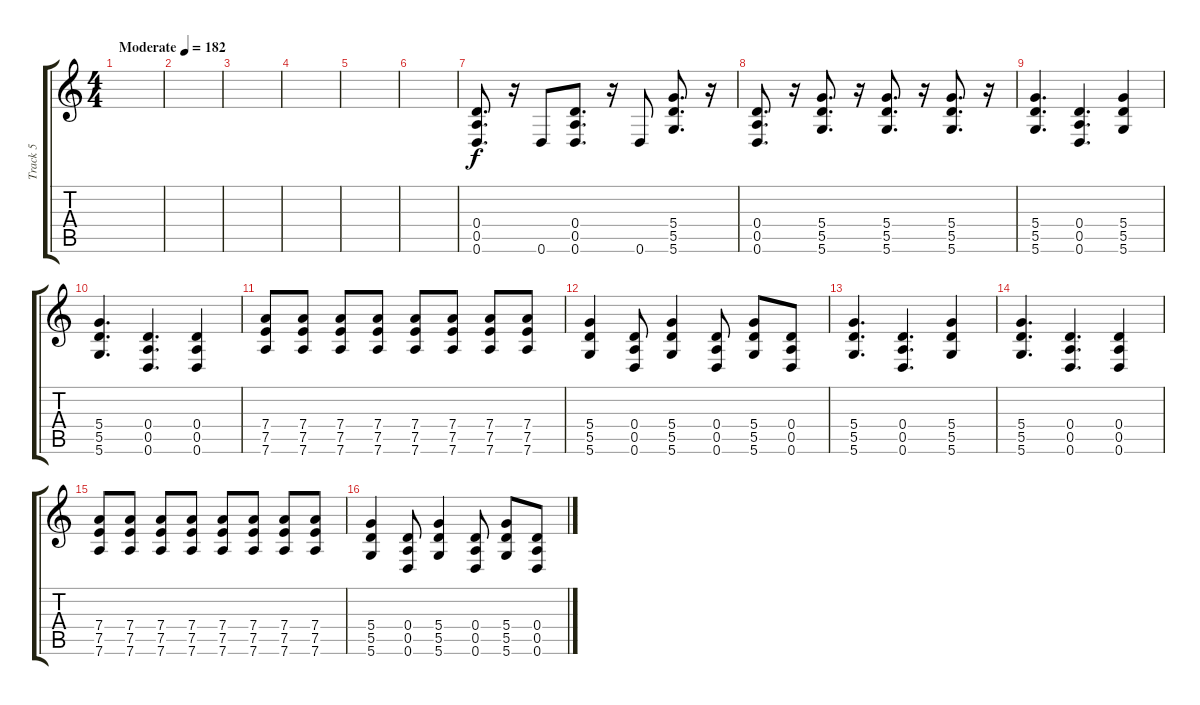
\track ("Track 5" "Track 5") {instrument distortionguitar}
\staff {score tabs}
\tuning (E4 B3 G3 D3 A2 D2) {hide}
\ts (4 4)
\tempo (182 "Moderate")
\clef g2
\ks c
|
|
|
|
|
|
(0.4 0.5 0.6).8{d} r.16 0.6.8 (0.4 0.5 0.6).8{d} r.16 0.6.8 (5.4 5.5 5.6).8{d} r.16 |
(0.4 0.5 0.6).8{d} r.16 (5.4 5.5 5.6).8{d} r.16 (5.4 5.5 5.6).8{d} r.16 (5.4 5.5 5.6).8{d} r.16 |
(5.4 5.5 5.6).4{d} (0.4 0.5 0.6).4{d} (5.4 5.5 5.6).4 |
(5.4 5.5 5.6).4{d} (0.4 0.5 0.6).4{d} (0.4 0.5 0.6).4 |
(7.4 7.5 7.6).8 (7.4 7.5 7.6).8 (7.4 7.5 7.6).8 (7.4 7.5 7.6).8 (7.4 7.5 7.6).8 (7.4 7.5 7.6).8 (7.4 7.5 7.6).8 (7.4 7.5 7.6).8 |
(5.4 5.5 5.6).4 (0.4 0.5 0.6).8 (5.4 5.5 5.6).4 (0.4 0.5 0.6).8 (5.4 5.5 5.6).8 (0.4 0.5 0.6).8 |
(5.4 5.5 5.6).4{d} (0.4 0.5 0.6).4{d} (5.4 5.5 5.6).4 |
(5.4 5.5 5.6).4{d} (0.4 0.5 0.6).4{d} (0.4 0.5 0.6).4 |
(7.4 7.5 7.6).8 (7.4 7.5 7.6).8 (7.4 7.5 7.6).8 (7.4 7.5 7.6).8 (7.4 7.5 7.6).8 (7.4 7.5 7.6).8 (7.4 7.5 7.6).8 (7.4 7.5 7.6).8 |
(5.4 5.5 5.6).4 (0.4 0.5 0.6).8 (5.4 5.5 5.6).4 (0.4 0.5 0.6).8 (5.4 5.5 5.6).8 (0.4 0.5 0.6).8
